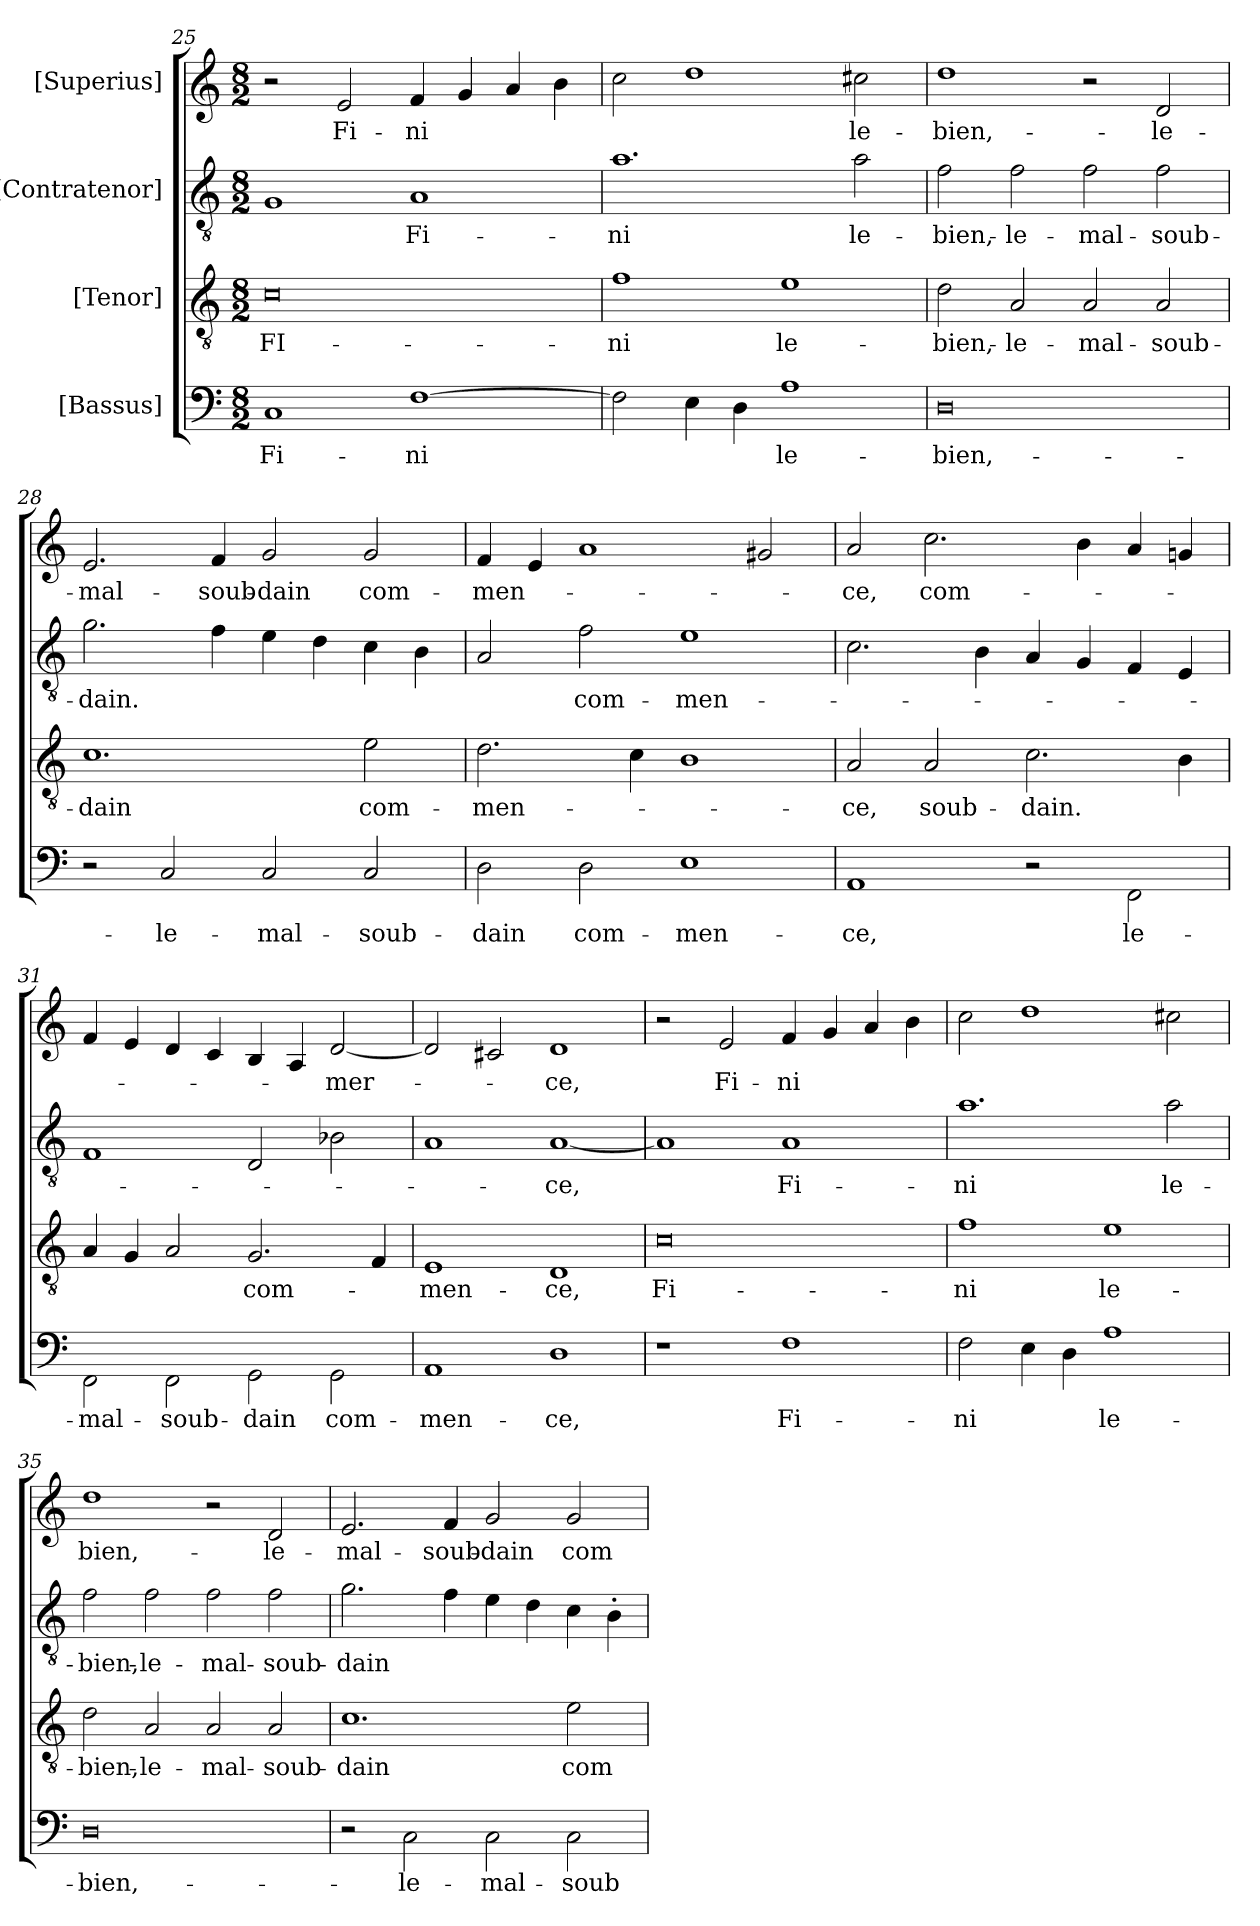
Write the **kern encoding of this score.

**kern	**text	**kern	**text	**kern	**text	**kern	**text
*part4	*part4	*part3	*part3	*part2	*part2	*part1	*part1
*staff4	*staff4	*staff3	*staff3	*staff2	*staff2	*staff1	*staff1
*I"[Bassus]	*	*I"[Tenor]	*	*I"[Contratenor]	*	*I"[Superius]	*
*clefF4	*	*clefGv2	*	*clefGv2	*	*clefG2	*
*k[]	*	*k[]	*	*k[]	*	*k[]	*
*M8/2	*	*M8/2	*	*M8/2	*	*M8/2	*
=25	=25	=25	=25	=25	=25	=25	=25
1C/	Fi-	0c/	FI-	1G/	.	2r	.
.	.	.	.	.	.	2e/	Fi-
[1F\	-ni	.	.	1A/	Fi-	4f/	-ni
.	.	.	.	.	.	4g/	.
.	.	.	.	.	.	4a/	.
.	.	.	.	.	.	4b\	.
=26	=26	=26	=26	=26	=26	=26	=26
2F\]	.	1f/	-ni	1.a/	-ni	2cc\	.
4E\	.	.	.	.	.	1dd/	.
4D\	.	.	.	.	.	.	.
1A/	le-	1e/	le-	.	.	.	.
.	.	.	.	2a\	le-	2cc#X\	le-
=27	=27	=27	=27	=27	=27	=27	=27
0D/	bien,-	2d\	bien,-	2f\	bien,-	1dd/	bien,-
.	.	2A/	le-	2f\	le-	.	.
.	.	2A/	mal-	2f\	mal-	2r	.
.	.	2A/	soub-	2f\	soub-	2d/	le-
=28	=28	=28	=28	=28	=28	=28	=28
2r	.	1.c/	-dain	2.g\	-dain.	2.e/	mal-
2C/	le-	.	.	.	.	.	.
.	.	.	.	4f\	.	4f/	soub-
2C/	mal-	.	.	4e\	.	2g/	-dain
.	.	.	.	4d\	.	.	.
2C/	soub-	2e\	com-	4c\	.	2g/	com-
.	.	.	.	4B\	.	.	.
=29	=29	=29	=29	=29	=29	=29	=29
2D\	-dain	2.d\	-men-	2A/	.	4f/	-men-
.	.	.	.	.	.	4e/	.
2D\	com-	.	.	2f\	com-	1a/	.
.	.	4c\	.	.	.	.	.
1E/	-men-	1B\	.	1e/	-men-	.	.
.	.	.	.	.	.	2g#X/	.
=30	=30	=30	=30	=30	=30	=30	=30
1AA/	-ce,	2A/	-ce,	2.c\	.	2a/	-ce,
.	.	2A/	soub-	.	.	2.cc\	com-
.	.	.	.	4B\	.	.	.
2r	.	2.c\	-dain.	4A/	.	.	.
.	.	.	.	4G/	.	4b\	.
2FF\	le-	.	.	4F/	.	4a/	.
.	.	4B\	.	4E/	.	4gn/	.
=31	=31	=31	=31	=31	=31	=31	=31
2FF\	mal-	4A/	.	1F/	.	4f/	.
.	.	4G/	.	.	.	4e/	.
2FF\	soub-	2A/	.	.	.	4d/	.
.	.	.	.	.	.	4c/	.
2GG\	-dain	2.G/	com-	2D/	.	4B/	.
.	.	.	.	.	.	4A/	.
2GG\	com-	.	.	2B-X\	.	[2d/	-mer-
.	.	4F/	.	.	.	.	.
=32	=32	=32	=32	=32	=32	=32	=32
1AA/	-men-	1E/	-men-	1A/	.	2d/]	.
.	.	.	.	.	.	2c#X/	.
1D/	-ce,	1D/	-ce,	[1A/	-ce,	1d/	-ce,
=33	=33	=33	=33	=33	=33	=33	=33
1r	.	0c/	Fi-	1A/]	.	2r	.
.	.	.	.	.	.	2e/	Fi-
1F/	Fi-	.	.	1A/	Fi-	4f/	-ni
.	.	.	.	.	.	4g/	.
.	.	.	.	.	.	4a/	.
.	.	.	.	.	.	4b\	.
=34	=34	=34	=34	=34	=34	=34	=34
2F\	-ni	1f/	-ni	1.a/	-ni	2cc\	.
4E\	.	.	.	.	.	1dd/	.
4D\	.	.	.	.	.	.	.
1A/	le-	1e/	le-	.	.	.	.
.	.	.	.	2a\	le-	2cc#X\	.
=35	=35	=35	=35	=35	=35	=35	=35
0D/	bien,-	2d\	bien,-	2f\	bien,-	1dd/	bien,-
.	.	2A/	le-	2f\	le-	.	.
.	.	2A/	mal-	2f\	mal-	2r	.
.	.	2A/	soub-	2f\	soub-	2d/	le-
=36	=36	=36	=36	=36	=36	=36	=36
2r	.	1.c/	-dain	2.g\	-dain	2.e/	mal-
2C\	le-	.	.	.	.	.	.
.	.	.	.	4f\	.	4f/	soub-
2C\	mal-	.	.	4e\	.	2g/	-dain
.	.	.	.	4d\	.	.	.
2C\	soub-	2e\	com-	4c\	.	2g/	com-
.	.	.	.	4B'\	.	.	.
=	=	=	=	=	=	=	=
*-	*-	*-	*-	*-	*-	*-	*-
